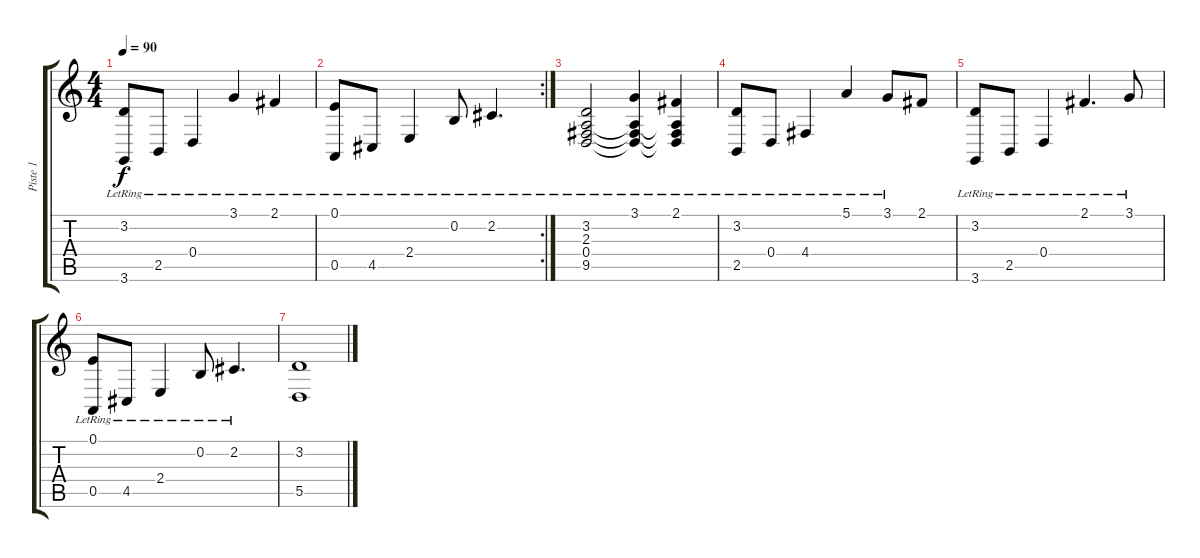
\track ("Piste 1" "Piste 1") {instrument electricpiano1}
\staff {score tabs}
\tuning (E4 B3 G3 D3 A2 E2) {hide}
\ts (4 4)
\tempo 90
\clef g2
\ks c
(3.2{lr} 3.6{lr}).8{dy f} 2.5{lr}.8 0.4{lr}.4 3.1{lr}.4 2.1{lr}.4 |
\rc 2
(0.1{lr} 0.5{lr}).8 4.5{lr}.8 2.4{lr}.4 0.2{lr}.8 2.2{lr}.4{d} |
(3.2{lr} 2.3{lr} 0.4{lr} 9.5{lr}).2 (3.1{lr} 2.3{t} 0.4{t} 9.5{t}).4 (2.1{lr} 2.3{t} 0.4{t} 9.5{t}).4 |
(3.2{lr} 2.5{lr}).8 0.4{lr}.8 4.4{lr}.4 5.1{lr}.4 3.1{lr}.8 2.1.8 |
(3.2{lr} 3.6{lr}).8 2.5{lr}.8 0.4{lr}.4 2.1{lr}.4{d} 3.1{lr}.8 |
(0.1{lr} 0.5{lr}).8 4.5{lr}.8 2.4{lr}.4 0.2{lr}.8 2.2{lr}.4{d} |
(3.2 5.5).1
